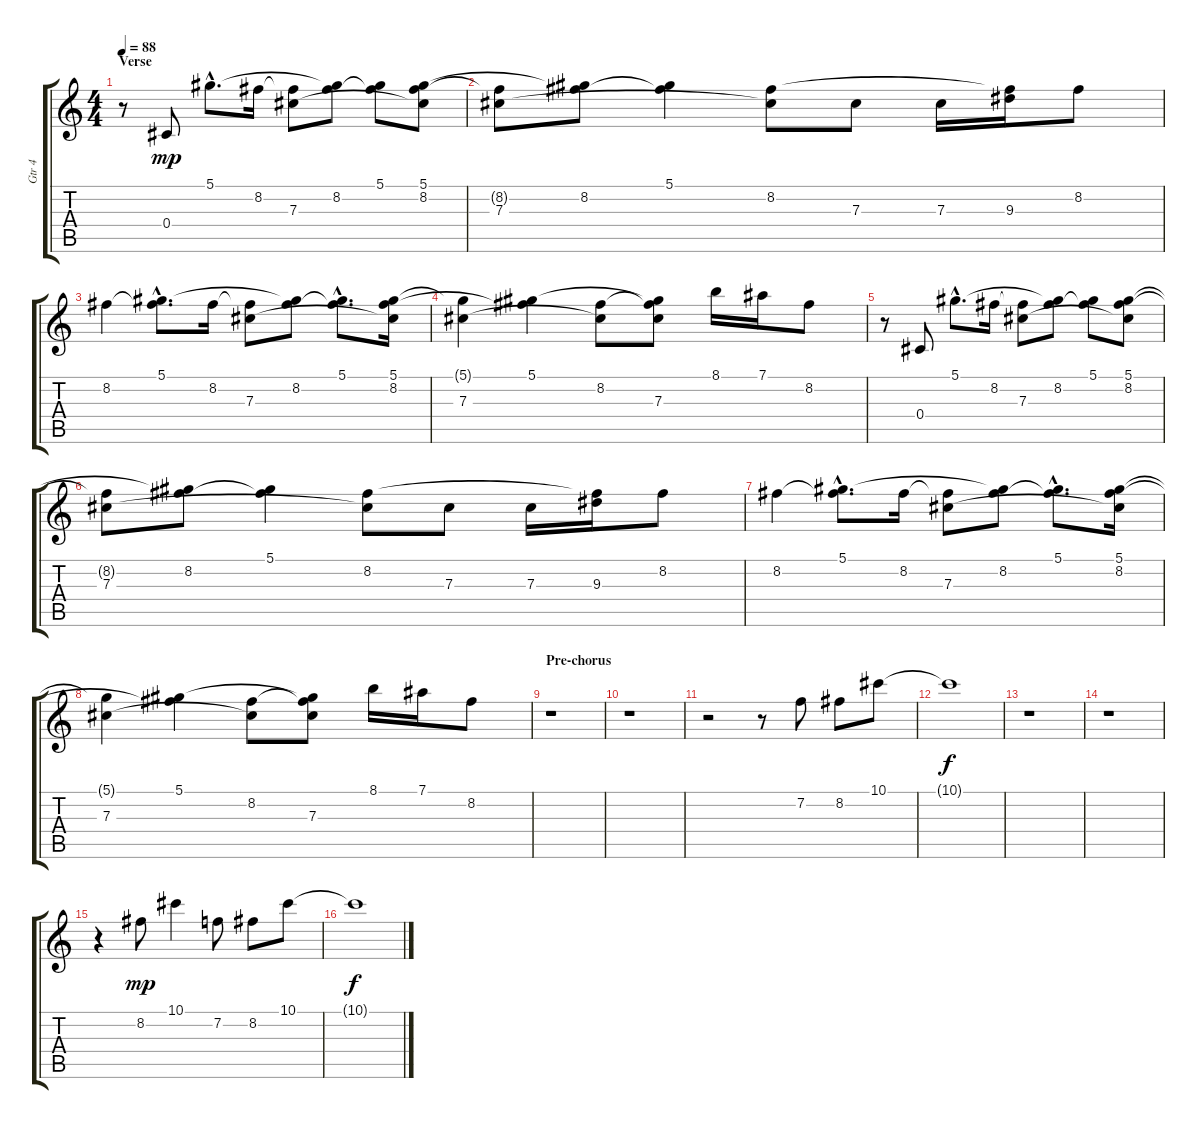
\track ("Gtr 4" "Gtr 4") {instrument distortionguitar}
\staff {score tabs}
\tuning (Eb4 Bb3 Gb3 Db3 Ab2 Eb2) {hide}
\ts (4 4)
\section ("" "Verse")
\tempo 88
\clef g2
\ks c
r.8{dy f volume 16 instrument overdrivenguitar} 0.4.8{dy mp} 5.1{hac}.8{d} 8.2.16 (8.2{t} 7.3).8 (5.1{t} 8.2).8 (5.1 8.2{t}).8 (5.1 8.2 7.3{t}).8 |
(8.2{t} 7.3).8 (5.1{t} 8.2).8 (5.1 8.2{t}).4 (8.2 7.3{t}).8 7.3.8 7.3.16 (8.2{t} 9.3).16 8.2.8 |
8.2.4 (5.1{hac} 8.2{hac t}).8{d} 8.2.16 (8.2{t} 7.3).8 (5.1{t} 8.2).8 (5.1{hac} 8.2{hac t}).8{d} (5.1 8.2 7.3{t}).16 |
(5.1{t} 7.3).4 (5.1 8.2{t}).4 (8.2 7.3{t}).8 (5.1{t} 8.2{t} 7.3).8 8.1.16 7.1.16 8.2.8 |
r.8{volume 16 instrument overdrivenguitar} 0.4.8 5.1{hac}.8{d} 8.2.16 (8.2{t} 7.3).8 (5.1{t} 8.2).8 (5.1 8.2{t}).8 (5.1 8.2 7.3{t}).8 |
(8.2{t} 7.3).8 (5.1{t} 8.2).8 (5.1 8.2{t}).4 (8.2 7.3{t}).8 7.3.8 7.3.16 (8.2{t} 9.3).16 8.2.8 |
8.2.4 (5.1{hac} 8.2{hac t}).8{d} 8.2.16 (8.2{t} 7.3).8 (5.1{t} 8.2).8 (5.1{hac} 8.2{hac t}).8{d} (5.1 8.2 7.3{t}).16 |
(5.1{t} 7.3).4 (5.1 8.2{t}).4 (8.2 7.3{t}).8 (5.1{t} 8.2{t} 7.3).8 8.1.16 7.1.16 8.2.8 |
\section ("" "Pre-chorus")
r.1 |
r.1 |
r.2{instrument distortionguitar} r.8 7.2.8 8.2.8 10.1.8 |
10.1{t}.1{dy f} |
r.1 |
r.1 |
r.4 8.2.8{dy mp} 10.1.4 7.2.8 8.2.8 10.1.8 |
10.1{t}.1{dy f}
